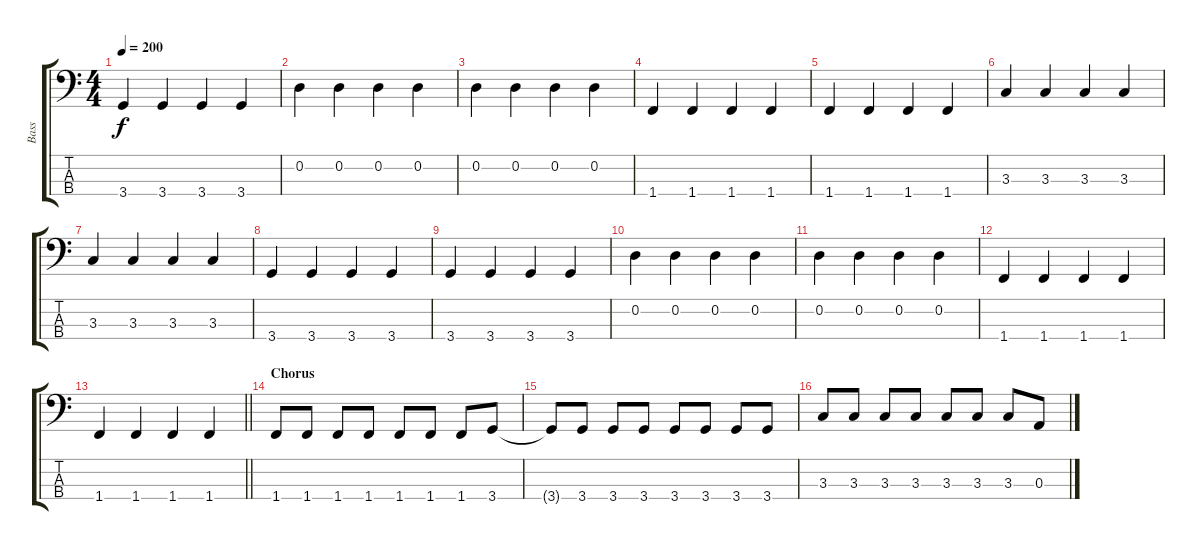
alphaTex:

\track ("Bass" "Bass") {instrument electricbassfinger}
\staff {score tabs}
\tuning (G2 D2 A1 E1) {hide}
\ts (4 4)
\tempo 200
\clef f4
\ks c
3.4.4{dy f} 3.4.4 3.4.4 3.4.4 |
0.2.4 0.2.4 0.2.4 0.2.4 |
0.2.4 0.2.4 0.2.4 0.2.4 |
1.4.4 1.4.4 1.4.4 1.4.4 |
1.4.4 1.4.4 1.4.4 1.4.4 |
3.3.4 3.3.4 3.3.4 3.3.4 |
3.3.4 3.3.4 3.3.4 3.3.4 |
3.4.4 3.4.4 3.4.4 3.4.4 |
3.4.4 3.4.4 3.4.4 3.4.4 |
0.2.4 0.2.4 0.2.4 0.2.4 |
0.2.4 0.2.4 0.2.4 0.2.4 |
1.4.4 1.4.4 1.4.4 1.4.4 |
\barLineRight lightlight
1.4.4 1.4.4 1.4.4 1.4.4 |
\section ("" "Chorus")
1.4.8 1.4.8 1.4.8 1.4.8 1.4.8 1.4.8 1.4.8 3.4.8 |
3.4{t}.8 3.4.8 3.4.8 3.4.8 3.4.8 3.4.8 3.4.8 3.4.8 |
3.3.8 3.3.8 3.3.8 3.3.8 3.3.8 3.3.8 3.3.8 0.3.8
